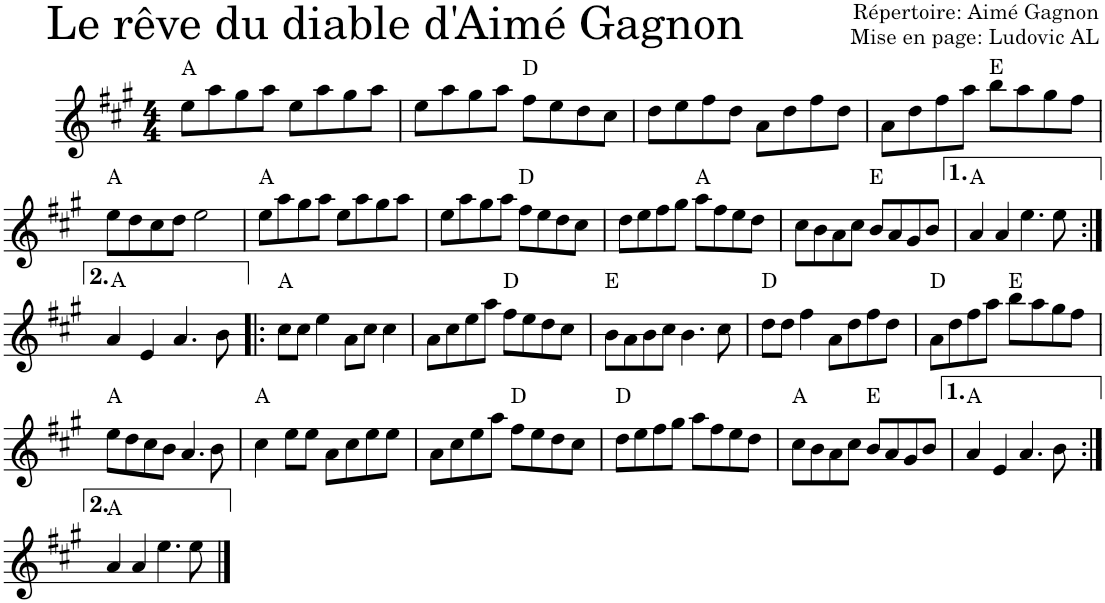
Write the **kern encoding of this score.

**kern	**harte
*part1	*part1
*staff1	*
*I"Violon	*
*I'Vln.	*
*clefG2	*
*k[f#c#g#]	*
*M4/4	*
=1	=1
8ee\L	A:maj
8aa\	.
8gg#\	.
8aa\J	.
8ee\L	.
8aa\	.
8gg#\	.
8aa\J	.
=2	=2
8ee\L	.
8aa\	.
8gg#\	.
8aa\J	.
8ff#\L	D:maj
8ee\	.
8dd\	.
8cc#\J	.
=3	=3
8dd\L	.
8ee\	.
8ff#\	.
8dd\J	.
8a\L	.
8dd\	.
8ff#\	.
8dd\J	.
=4	=4
8a\L	.
8dd\	.
8ff#\	.
8aa\J	.
8bb\L	E:maj
8aa\	.
8gg#\	.
8ff#\J	.
!!LO:LB:g=z
=5	=5
8ee\L	A:maj
8dd\	.
8cc#\	.
8dd\J	.
2ee\	.
=6	=6
8ee\L	A:maj
8aa\	.
8gg#\	.
8aa\J	.
8ee\L	.
8aa\	.
8gg#\	.
8aa\J	.
=7	=7
8ee\L	.
8aa\	.
8gg#\	.
8aa\J	.
8ff#\L	D:maj
8ee\	.
8dd\	.
8cc#\J	.
=8	=8
8dd\L	.
8ee\	.
8ff#\	.
8gg#\J	.
8aa\L	A:maj
8ff#\	.
8ee\	.
8dd\J	.
=9	=9
8cc#\L	.
8b\	.
8a\	.
8cc#\J	.
8b/L	E:maj
8a/	.
8g#/	.
8b/J	.
=10	=10
4a/	A:maj
4a/	.
4.ee\	.
8ee\	.
!!LO:LB:g=z
=11:|!	=11:|!
4a/	A:maj
4e/	.
4.a/	.
8b\	.
=12!|:	=12!|:
8cc#\L	A:maj
8cc#\J	.
4ee\	.
8a\L	.
8cc#\J	.
4cc#\	.
=13	=13
8a\L	.
8cc#\	.
8ee\	.
8aa\J	.
8ff#\L	D:maj
8ee\	.
8dd\	.
8cc#\J	.
=14	=14
8b\L	E:maj
8a\	.
8b\	.
8cc#\J	.
4.b\	.
8cc#\	.
=15	=15
8dd\L	D:maj
8dd\J	.
4ff#\	.
8a\L	.
8dd\	.
8ff#\	.
8dd\J	.
=16	=16
8a\L	D:maj
8dd\	.
8ff#\	.
8aa\J	.
8bb\L	E:maj
8aa\	.
8gg#\	.
8ff#\J	.
!!LO:LB:g=z
=17	=17
8ee\L	A:maj
8dd\	.
8cc#\	.
8b\J	.
4.a/	.
8b\	.
=18	=18
4cc#\	A:maj
8ee\L	.
8ee\J	.
8a\L	.
8cc#\	.
8ee\	.
8ee\J	.
=19	=19
8a\L	.
8cc#\	.
8ee\	.
8aa\J	.
8ff#\L	D:maj
8ee\	.
8dd\	.
8cc#\J	.
=20	=20
8dd\L	D:maj
8ee\	.
8ff#\	.
8gg#\J	.
8aa\L	.
8ff#\	.
8ee\	.
8dd\J	.
=21	=21
8cc#\L	A:maj
8b\	.
8a\	.
8cc#\J	.
8b/L	E:maj
8a/	.
8g#/	.
8b/J	.
=22	=22
4a/	A:maj
4e/	.
4.a/	.
8b\	.
!!LO:LB:g=z
=23:|!	=23:|!
4a/	A:maj
4a/	.
4.ee\	.
8ee\	.
==	==
*-	*-
